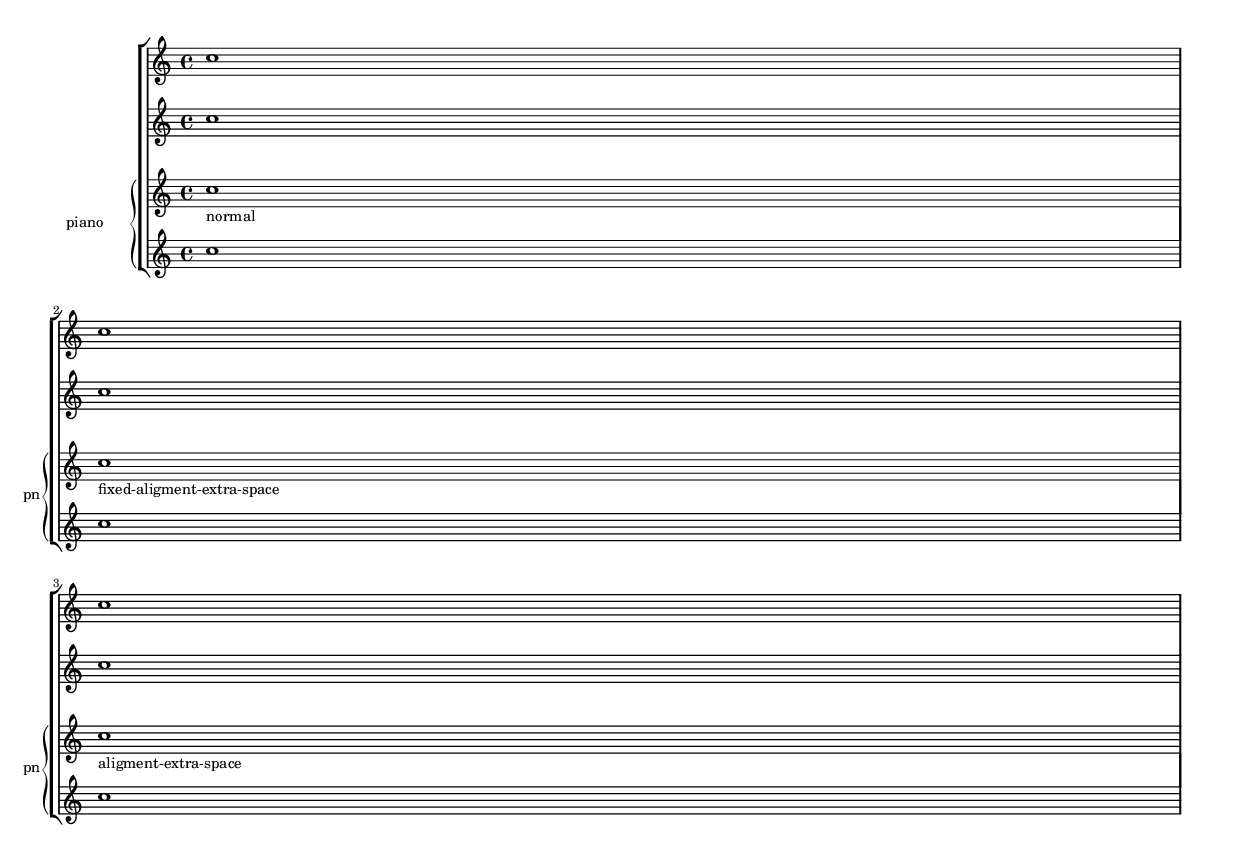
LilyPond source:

%% Do not edit this file; it is auto-generated from LSR http://lsr.dsi.unimi.it
%% This file is in the public domain.
\version "2.11.52"

\header {
  lsrtags = "tweaks-and-overrides, paper-and-layout, spacing"

  texidoc = "
By setting properties in @code{NonMusicalPaperColumn}, vertical spacing
can be adjusted per system.


By setting @code{alignment-extra-space} or
@code{fixed-alignment-extra-space} an individual system may be
stretched vertically.


For technical reasons, @code{\\overrideProperty} must be used for
changing these properties within a staff; @code{\\override} in a
@code{\\context} block may still be used for global overrides. 

"
  doctitle = "Alignment vertical spacing"
} % begin verbatim
#(set-global-staff-size 13)

\relative c''
\new StaffGroup <<
  \new Staff {
    c1 \break
    c1 \break
    c1 \break
  }
  \new Staff {
    c1 | c | c
  }
  \new PianoStaff <<
    \new Voice  {
      \set PianoStaff.instrumentName = #"piano"
      \set PianoStaff.shortInstrumentName = #"pn"
      c1_"normal"
      
      \overrideProperty
        #"Score.NonMusicalPaperColumn"
        #'line-break-system-details
        #'((fixed-alignment-extra-space . 15))
      c_"fixed-aligment-extra-space"

      \overrideProperty
        #"Score.NonMusicalPaperColumn"
        #'line-break-system-details
        #'((alignment-extra-space . 15))
      c_"aligment-extra-space"
    }
    { c1 | c | c }
  >>
>>
